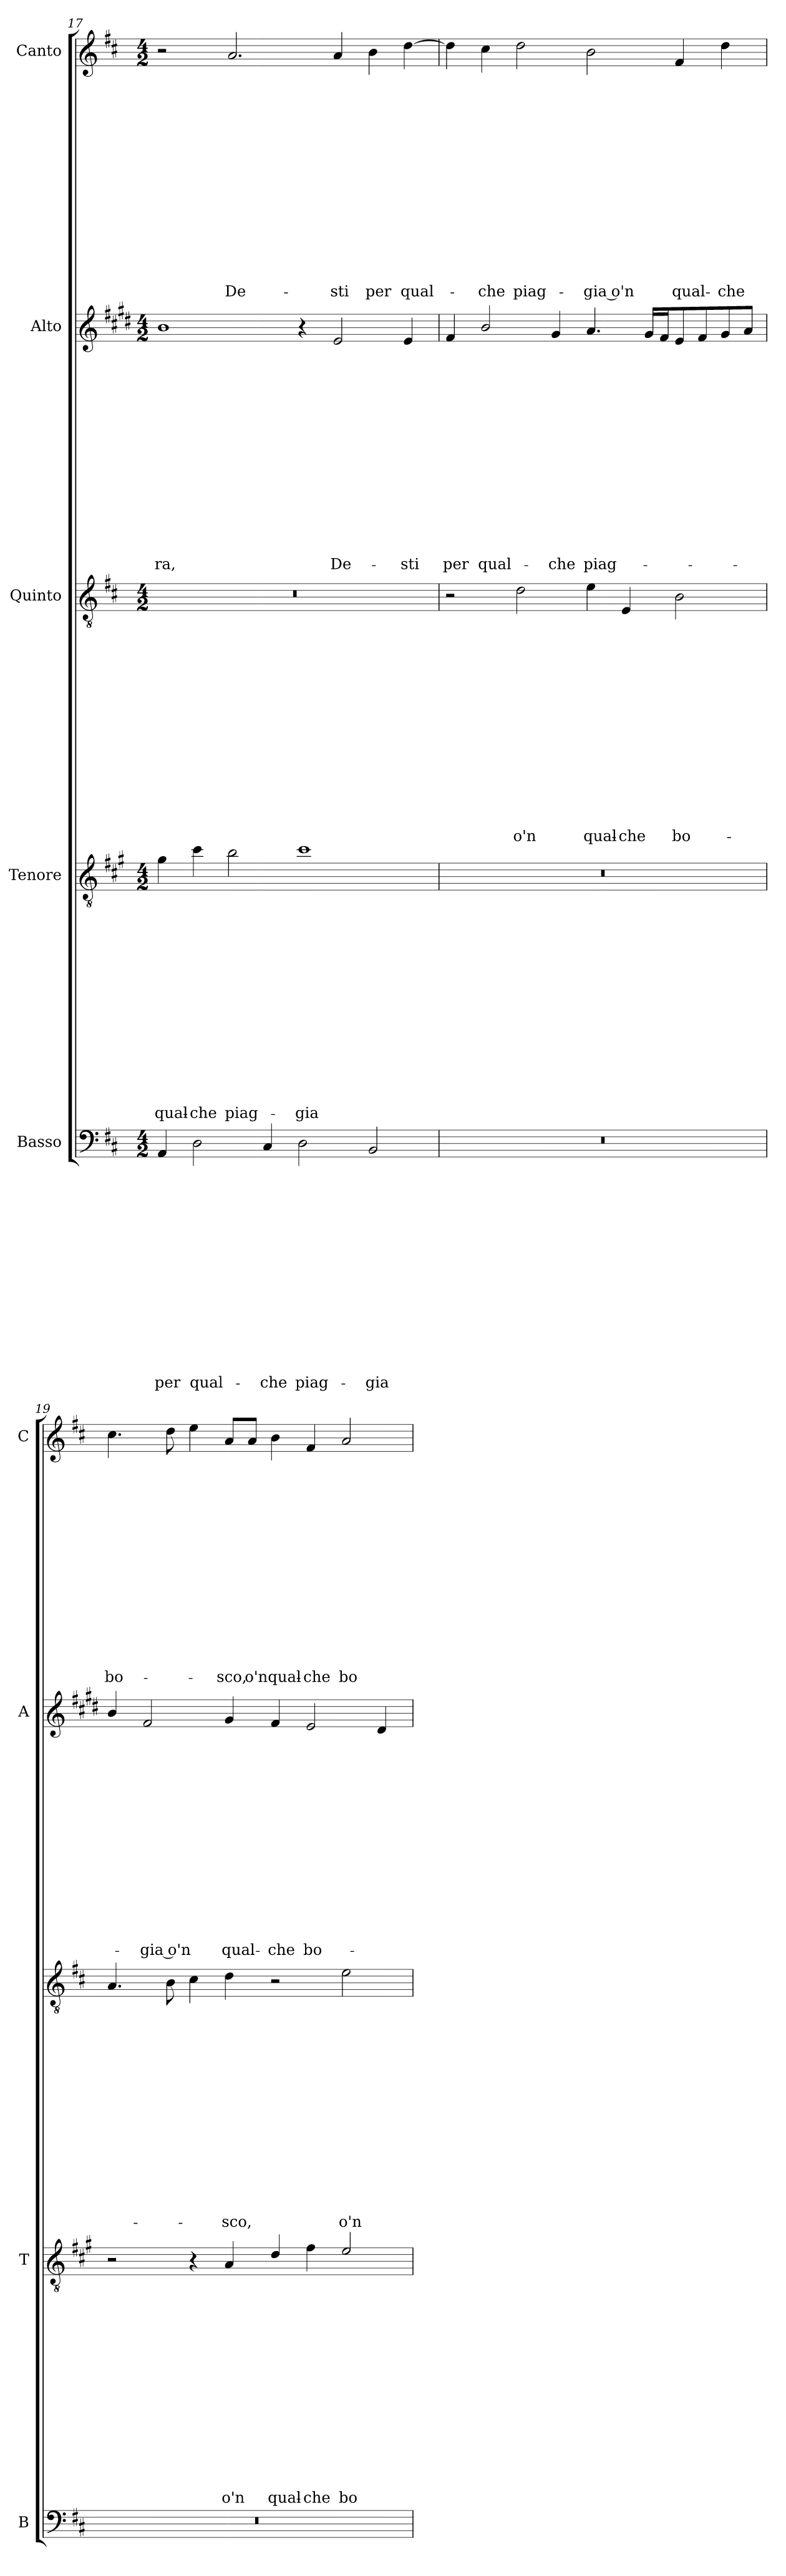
**kern	**text	**text	**text	**text	**text	**text	**text	**text	**text	**text	**text	**text	**text	**text	**text	**kern	**text	**text	**text	**text	**text	**text	**text	**text	**text	**text	**text	**text	**text	**text	**text	**kern	**text	**text	**text	**text	**text	**text	**text	**text	**text	**text	**text	**text	**text	**text	**text	**kern	**text	**text	**text	**text	**text	**text	**text	**text	**text	**text	**text	**text	**text	**text	**text	**kern	**text	**text	**text	**text	**text	**text	**text	**text	**text	**text	**text	**text	**text	**text	**text
*part5	*part5	*part5	*part5	*part5	*part5	*part5	*part5	*part5	*part5	*part5	*part5	*part5	*part5	*part5	*part5	*part4	*part4	*part4	*part4	*part4	*part4	*part4	*part4	*part4	*part4	*part4	*part4	*part4	*part4	*part4	*part4	*part3	*part3	*part3	*part3	*part3	*part3	*part3	*part3	*part3	*part3	*part3	*part3	*part3	*part3	*part3	*part3	*part2	*part2	*part2	*part2	*part2	*part2	*part2	*part2	*part2	*part2	*part2	*part2	*part2	*part2	*part2	*part2	*part1	*part1	*part1	*part1	*part1	*part1	*part1	*part1	*part1	*part1	*part1	*part1	*part1	*part1	*part1	*part1
*staff5	*staff5	*staff5	*staff5	*staff5	*staff5	*staff5	*staff5	*staff5	*staff5	*staff5	*staff5	*staff5	*staff5	*staff5	*staff5	*staff4	*staff4	*staff4	*staff4	*staff4	*staff4	*staff4	*staff4	*staff4	*staff4	*staff4	*staff4	*staff4	*staff4	*staff4	*staff4	*staff3	*staff3	*staff3	*staff3	*staff3	*staff3	*staff3	*staff3	*staff3	*staff3	*staff3	*staff3	*staff3	*staff3	*staff3	*staff3	*staff2	*staff2	*staff2	*staff2	*staff2	*staff2	*staff2	*staff2	*staff2	*staff2	*staff2	*staff2	*staff2	*staff2	*staff2	*staff2	*staff1	*staff1	*staff1	*staff1	*staff1	*staff1	*staff1	*staff1	*staff1	*staff1	*staff1	*staff1	*staff1	*staff1	*staff1	*staff1
*I"Basso	*	*	*	*	*	*	*	*	*	*	*	*	*	*	*	*I"Tenore	*	*	*	*	*	*	*	*	*	*	*	*	*	*	*	*I"Quinto	*	*	*	*	*	*	*	*	*	*	*	*	*	*	*	*I"Alto	*	*	*	*	*	*	*	*	*	*	*	*	*	*	*	*I"Canto	*	*	*	*	*	*	*	*	*	*	*	*	*	*	*
*I'B	*	*	*	*	*	*	*	*	*	*	*	*	*	*	*	*I'T	*	*	*	*	*	*	*	*	*	*	*	*	*	*	*	*	*	*	*	*	*	*	*	*	*	*	*	*	*	*	*	*I'A	*	*	*	*	*	*	*	*	*	*	*	*	*	*	*	*I'C	*	*	*	*	*	*	*	*	*	*	*	*	*	*	*
!!LO:LB:g=z
*clefF4	*	*	*	*	*	*	*	*	*	*	*	*	*	*	*	*clefGv2	*	*	*	*	*	*	*	*	*	*	*	*	*	*	*	*clefGv2	*	*	*	*	*	*	*	*	*	*	*	*	*	*	*	*clefG2	*	*	*	*	*	*	*	*	*	*	*	*	*	*	*	*clefG2	*	*	*	*	*	*	*	*	*	*	*	*	*	*	*
*	*	*	*	*	*	*	*	*	*	*	*	*	*	*	*	*ITrd4c7	*	*	*	*	*	*	*	*	*	*	*	*	*	*	*	*	*	*	*	*	*	*	*	*	*	*	*	*	*	*	*	*ITrd1c2	*	*	*	*	*	*	*	*	*	*	*	*	*	*	*	*	*	*	*	*	*	*	*	*	*	*	*	*	*	*	*
*k[f#c#]	*	*	*	*	*	*	*	*	*	*	*	*	*	*	*	*k[f#c#]	*	*	*	*	*	*	*	*	*	*	*	*	*	*	*	*k[f#c#]	*	*	*	*	*	*	*	*	*	*	*	*	*	*	*	*k[f#c#]	*	*	*	*	*	*	*	*	*	*	*	*	*	*	*	*k[f#c#]	*	*	*	*	*	*	*	*	*	*	*	*	*	*	*
*D:	*	*	*	*	*	*	*	*	*	*	*	*	*	*	*	*D:	*	*	*	*	*	*	*	*	*	*	*	*	*	*	*	*D:	*	*	*	*	*	*	*	*	*	*	*	*	*	*	*	*D:	*	*	*	*	*	*	*	*	*	*	*	*	*	*	*	*D:	*	*	*	*	*	*	*	*	*	*	*	*	*	*	*
*M4/2	*	*	*	*	*	*	*	*	*	*	*	*	*	*	*	*M4/2	*	*	*	*	*	*	*	*	*	*	*	*	*	*	*	*M4/2	*	*	*	*	*	*	*	*	*	*	*	*	*	*	*	*M4/2	*	*	*	*	*	*	*	*	*	*	*	*	*	*	*	*M4/2	*	*	*	*	*	*	*	*	*	*	*	*	*	*	*
=17	=17	=17	=17	=17	=17	=17	=17	=17	=17	=17	=17	=17	=17	=17	=17	=17	=17	=17	=17	=17	=17	=17	=17	=17	=17	=17	=17	=17	=17	=17	=17	=17	=17	=17	=17	=17	=17	=17	=17	=17	=17	=17	=17	=17	=17	=17	=17	=17	=17	=17	=17	=17	=17	=17	=17	=17	=17	=17	=17	=17	=17	=17	=17	=17	=17	=17	=17	=17	=17	=17	=17	=17	=17	=17	=17	=17	=17	=17	=17
!	!	!	!	!	!	!	!	!	!	!	!	!	!	!	!LO:LY:b	!	!	!	!	!	!	!	!	!	!	!	!	!	!	!	!LO:LY:b	!	!	!	!	!	!	!	!	!	!	!	!	!	!	!	!	!	!	!	!	!	!	!	!	!	!	!	!	!	!	!	!LO:LY:b	!	!	!	!	!	!	!	!	!	!	!	!	!	!	!	!
4AA/	.	.	.	.	.	.	.	.	.	.	.	.	.	.	per	4c#\	.	.	.	.	.	.	.	.	.	.	.	.	.	.	qual-	0r	.	.	.	.	.	.	.	.	.	.	.	.	.	.	.	1a	.	.	.	.	.	.	.	.	.	.	.	.	.	.	-ra,	2r	.	.	.	.	.	.	.	.	.	.	.	.	.	.	.
!	!	!	!	!	!	!	!	!	!	!	!	!	!	!	!LO:LY:b	!	!	!	!	!	!	!	!	!	!	!	!	!	!	!	!LO:LY:b	!	!	!	!	!	!	!	!	!	!	!	!	!	!	!	!	!	!	!	!	!	!	!	!	!	!	!	!	!	!	!	!	!	!	!	!	!	!	!	!	!	!	!	!	!	!	!	!
2D\	.	.	.	.	.	.	.	.	.	.	.	.	.	.	qual-	4f#\	.	.	.	.	.	.	.	.	.	.	.	.	.	.	-che	.	.	.	.	.	.	.	.	.	.	.	.	.	.	.	.	.	.	.	.	.	.	.	.	.	.	.	.	.	.	.	.	.	.	.	.	.	.	.	.	.	.	.	.	.	.	.	.
!	!	!	!	!	!	!	!	!	!	!	!	!	!	!	!	!	!	!	!	!	!	!	!	!	!	!	!	!	!	!	!LO:LY:b	!	!	!	!	!	!	!	!	!	!	!	!	!	!	!	!	!	!	!	!	!	!	!	!	!	!	!	!	!	!	!	!	!	!	!	!	!	!	!	!	!	!	!	!	!	!	!	!LO:LY:b
.	.	.	.	.	.	.	.	.	.	.	.	.	.	.	.	2e\	.	.	.	.	.	.	.	.	.	.	.	.	.	.	piag-	.	.	.	.	.	.	.	.	.	.	.	.	.	.	.	.	.	.	.	.	.	.	.	.	.	.	.	.	.	.	.	.	2.a/	.	.	.	.	.	.	.	.	.	.	.	.	.	.	De-
!	!	!	!	!	!	!	!	!	!	!	!	!	!	!	!LO:LY:b	!	!	!	!	!	!	!	!	!	!	!	!	!	!	!	!	!	!	!	!	!	!	!	!	!	!	!	!	!	!	!	!	!	!	!	!	!	!	!	!	!	!	!	!	!	!	!	!	!	!	!	!	!	!	!	!	!	!	!	!	!	!	!	!
4C#/	.	.	.	.	.	.	.	.	.	.	.	.	.	.	-che	.	.	.	.	.	.	.	.	.	.	.	.	.	.	.	.	.	.	.	.	.	.	.	.	.	.	.	.	.	.	.	.	.	.	.	.	.	.	.	.	.	.	.	.	.	.	.	.	.	.	.	.	.	.	.	.	.	.	.	.	.	.	.	.
!	!	!	!	!	!	!	!	!	!	!	!	!	!	!	!LO:LY:b	!	!	!	!	!	!	!	!	!	!	!	!	!	!	!	!LO:LY:b	!	!	!	!	!	!	!	!	!	!	!	!	!	!	!	!	!	!	!	!	!	!	!	!	!	!	!	!	!	!	!	!	!	!	!	!	!	!	!	!	!	!	!	!	!	!	!	!
2D\	.	.	.	.	.	.	.	.	.	.	.	.	.	.	piag-	1f#	.	.	.	.	.	.	.	.	.	.	.	.	.	.	-gia	.	.	.	.	.	.	.	.	.	.	.	.	.	.	.	.	4r	.	.	.	.	.	.	.	.	.	.	.	.	.	.	.	.	.	.	.	.	.	.	.	.	.	.	.	.	.	.	.
!	!	!	!	!	!	!	!	!	!	!	!	!	!	!	!	!	!	!	!	!	!	!	!	!	!	!	!	!	!	!	!	!	!	!	!	!	!	!	!	!	!	!	!	!	!	!	!	!	!	!	!	!	!	!	!	!	!	!	!	!	!	!	!LO:LY:b	!	!	!	!	!	!	!	!	!	!	!	!	!	!	!	!LO:LY:b
.	.	.	.	.	.	.	.	.	.	.	.	.	.	.	.	.	.	.	.	.	.	.	.	.	.	.	.	.	.	.	.	.	.	.	.	.	.	.	.	.	.	.	.	.	.	.	.	2d/	.	.	.	.	.	.	.	.	.	.	.	.	.	.	De-	4a/	.	.	.	.	.	.	.	.	.	.	.	.	.	.	-sti
!	!	!	!	!	!	!	!	!	!	!	!	!	!	!	!LO:LY:b	!	!	!	!	!	!	!	!	!	!	!	!	!	!	!	!	!	!	!	!	!	!	!	!	!	!	!	!	!	!	!	!	!	!	!	!	!	!	!	!	!	!	!	!	!	!	!	!	!	!	!	!	!	!	!	!	!	!	!	!	!	!	!	!LO:LY:b
2BB/	.	.	.	.	.	.	.	.	.	.	.	.	.	.	-gia	.	.	.	.	.	.	.	.	.	.	.	.	.	.	.	.	.	.	.	.	.	.	.	.	.	.	.	.	.	.	.	.	.	.	.	.	.	.	.	.	.	.	.	.	.	.	.	.	4b\	.	.	.	.	.	.	.	.	.	.	.	.	.	.	per
!	!	!	!	!	!	!	!	!	!	!	!	!	!	!	!	!	!	!	!	!	!	!	!	!	!	!	!	!	!	!	!	!	!	!	!	!	!	!	!	!	!	!	!	!	!	!	!	!	!	!	!	!	!	!	!	!	!	!	!	!	!	!	!LO:LY:b	!	!	!	!	!	!	!	!	!	!	!	!	!	!	!	!LO:LY:b
.	.	.	.	.	.	.	.	.	.	.	.	.	.	.	.	.	.	.	.	.	.	.	.	.	.	.	.	.	.	.	.	.	.	.	.	.	.	.	.	.	.	.	.	.	.	.	.	4d/	.	.	.	.	.	.	.	.	.	.	.	.	.	.	-sti	[4dd\	.	.	.	.	.	.	.	.	.	.	.	.	.	.	qual-
=18	=18	=18	=18	=18	=18	=18	=18	=18	=18	=18	=18	=18	=18	=18	=18	=18	=18	=18	=18	=18	=18	=18	=18	=18	=18	=18	=18	=18	=18	=18	=18	=18	=18	=18	=18	=18	=18	=18	=18	=18	=18	=18	=18	=18	=18	=18	=18	=18	=18	=18	=18	=18	=18	=18	=18	=18	=18	=18	=18	=18	=18	=18	=18	=18	=18	=18	=18	=18	=18	=18	=18	=18	=18	=18	=18	=18	=18	=18	=18
!	!	!	!	!	!	!	!	!	!	!	!	!	!	!	!	!	!	!	!	!	!	!	!	!	!	!	!	!	!	!	!	!	!	!	!	!	!	!	!	!	!	!	!	!	!	!	!	!	!	!	!	!	!	!	!	!	!	!	!	!	!	!	!LO:LY:b	!	!	!	!	!	!	!	!	!	!	!	!	!	!	!	!
0r	.	.	.	.	.	.	.	.	.	.	.	.	.	.	.	0r	.	.	.	.	.	.	.	.	.	.	.	.	.	.	.	2r	.	.	.	.	.	.	.	.	.	.	.	.	.	.	.	4e/	.	.	.	.	.	.	.	.	.	.	.	.	.	.	per	4dd\]	.	.	.	.	.	.	.	.	.	.	.	.	.	.	.
!	!	!	!	!	!	!	!	!	!	!	!	!	!	!	!	!	!	!	!	!	!	!	!	!	!	!	!	!	!	!	!	!	!	!	!	!	!	!	!	!	!	!	!	!	!	!	!	!	!	!	!	!	!	!	!	!	!	!	!	!	!	!	!LO:LY:b	!	!	!	!	!	!	!	!	!	!	!	!	!	!	!	!LO:LY:b
.	.	.	.	.	.	.	.	.	.	.	.	.	.	.	.	.	.	.	.	.	.	.	.	.	.	.	.	.	.	.	.	.	.	.	.	.	.	.	.	.	.	.	.	.	.	.	.	2a/	.	.	.	.	.	.	.	.	.	.	.	.	.	.	qual-	4cc#\	.	.	.	.	.	.	.	.	.	.	.	.	.	.	-che
!	!	!	!	!	!	!	!	!	!	!	!	!	!	!	!	!	!	!	!	!	!	!	!	!	!	!	!	!	!	!	!	!	!	!	!	!	!	!	!	!	!	!	!	!	!	!	!LO:LY:b	!	!	!	!	!	!	!	!	!	!	!	!	!	!	!	!	!	!	!	!	!	!	!	!	!	!	!	!	!	!	!	!LO:LY:b
.	.	.	.	.	.	.	.	.	.	.	.	.	.	.	.	.	.	.	.	.	.	.	.	.	.	.	.	.	.	.	.	2d\	.	.	.	.	.	.	.	.	.	.	.	.	.	.	o'n	.	.	.	.	.	.	.	.	.	.	.	.	.	.	.	.	2dd\	.	.	.	.	.	.	.	.	.	.	.	.	.	.	piag-
!	!	!	!	!	!	!	!	!	!	!	!	!	!	!	!	!	!	!	!	!	!	!	!	!	!	!	!	!	!	!	!	!	!	!	!	!	!	!	!	!	!	!	!	!	!	!	!	!	!	!	!	!	!	!	!	!	!	!	!	!	!	!	!LO:LY:b	!	!	!	!	!	!	!	!	!	!	!	!	!	!	!	!
.	.	.	.	.	.	.	.	.	.	.	.	.	.	.	.	.	.	.	.	.	.	.	.	.	.	.	.	.	.	.	.	.	.	.	.	.	.	.	.	.	.	.	.	.	.	.	.	4f#/	.	.	.	.	.	.	.	.	.	.	.	.	.	.	-che	.	.	.	.	.	.	.	.	.	.	.	.	.	.	.	.
!	!	!	!	!	!	!	!	!	!	!	!	!	!	!	!	!	!	!	!	!	!	!	!	!	!	!	!	!	!	!	!	!	!	!	!	!	!	!	!	!	!	!	!	!	!	!	!LO:LY:b	!	!	!	!	!	!	!	!	!	!	!	!	!	!	!	!LO:LY:b	!	!	!	!	!	!	!	!	!	!	!	!	!	!	!	!LO:LY:b
.	.	.	.	.	.	.	.	.	.	.	.	.	.	.	.	.	.	.	.	.	.	.	.	.	.	.	.	.	.	.	.	4e\	.	.	.	.	.	.	.	.	.	.	.	.	.	.	qual-	4.g/	.	.	.	.	.	.	.	.	.	.	.	.	.	.	piag-	2b\	.	.	.	.	.	.	.	.	.	.	.	.	.	.	-gia o'n
!	!	!	!	!	!	!	!	!	!	!	!	!	!	!	!	!	!	!	!	!	!	!	!	!	!	!	!	!	!	!	!	!	!	!	!	!	!	!	!	!	!	!	!	!	!	!	!LO:LY:b	!	!	!	!	!	!	!	!	!	!	!	!	!	!	!	!	!	!	!	!	!	!	!	!	!	!	!	!	!	!	!	!
.	.	.	.	.	.	.	.	.	.	.	.	.	.	.	.	.	.	.	.	.	.	.	.	.	.	.	.	.	.	.	.	4E/	.	.	.	.	.	.	.	.	.	.	.	.	.	.	-che	.	.	.	.	.	.	.	.	.	.	.	.	.	.	.	.	.	.	.	.	.	.	.	.	.	.	.	.	.	.	.	.
.	.	.	.	.	.	.	.	.	.	.	.	.	.	.	.	.	.	.	.	.	.	.	.	.	.	.	.	.	.	.	.	.	.	.	.	.	.	.	.	.	.	.	.	.	.	.	.	16f#/LL	.	.	.	.	.	.	.	.	.	.	.	.	.	.	.	.	.	.	.	.	.	.	.	.	.	.	.	.	.	.	.
.	.	.	.	.	.	.	.	.	.	.	.	.	.	.	.	.	.	.	.	.	.	.	.	.	.	.	.	.	.	.	.	.	.	.	.	.	.	.	.	.	.	.	.	.	.	.	.	16e/J	.	.	.	.	.	.	.	.	.	.	.	.	.	.	.	.	.	.	.	.	.	.	.	.	.	.	.	.	.	.	.
!	!	!	!	!	!	!	!	!	!	!	!	!	!	!	!	!	!	!	!	!	!	!	!	!	!	!	!	!	!	!	!	!	!	!	!	!	!	!	!	!	!	!	!	!	!	!	!LO:LY:b	!	!	!	!	!	!	!	!	!	!	!	!	!	!	!	!	!	!	!	!	!	!	!	!	!	!	!	!	!	!	!	!LO:LY:b
.	.	.	.	.	.	.	.	.	.	.	.	.	.	.	.	.	.	.	.	.	.	.	.	.	.	.	.	.	.	.	.	2B\	.	.	.	.	.	.	.	.	.	.	.	.	.	.	bo-	8d/	.	.	.	.	.	.	.	.	.	.	.	.	.	.	.	4f#/	.	.	.	.	.	.	.	.	.	.	.	.	.	.	qual-
.	.	.	.	.	.	.	.	.	.	.	.	.	.	.	.	.	.	.	.	.	.	.	.	.	.	.	.	.	.	.	.	.	.	.	.	.	.	.	.	.	.	.	.	.	.	.	.	8e/	.	.	.	.	.	.	.	.	.	.	.	.	.	.	.	.	.	.	.	.	.	.	.	.	.	.	.	.	.	.	.
!	!	!	!	!	!	!	!	!	!	!	!	!	!	!	!	!	!	!	!	!	!	!	!	!	!	!	!	!	!	!	!	!	!	!	!	!	!	!	!	!	!	!	!	!	!	!	!	!	!	!	!	!	!	!	!	!	!	!	!	!	!	!	!	!	!	!	!	!	!	!	!	!	!	!	!	!	!	!	!LO:LY:b
.	.	.	.	.	.	.	.	.	.	.	.	.	.	.	.	.	.	.	.	.	.	.	.	.	.	.	.	.	.	.	.	.	.	.	.	.	.	.	.	.	.	.	.	.	.	.	.	8f#/	.	.	.	.	.	.	.	.	.	.	.	.	.	.	.	4dd\	.	.	.	.	.	.	.	.	.	.	.	.	.	.	-che
.	.	.	.	.	.	.	.	.	.	.	.	.	.	.	.	.	.	.	.	.	.	.	.	.	.	.	.	.	.	.	.	.	.	.	.	.	.	.	.	.	.	.	.	.	.	.	.	8g/J	.	.	.	.	.	.	.	.	.	.	.	.	.	.	.	.	.	.	.	.	.	.	.	.	.	.	.	.	.	.	.
=19	=19	=19	=19	=19	=19	=19	=19	=19	=19	=19	=19	=19	=19	=19	=19	=19	=19	=19	=19	=19	=19	=19	=19	=19	=19	=19	=19	=19	=19	=19	=19	=19	=19	=19	=19	=19	=19	=19	=19	=19	=19	=19	=19	=19	=19	=19	=19	=19	=19	=19	=19	=19	=19	=19	=19	=19	=19	=19	=19	=19	=19	=19	=19	=19	=19	=19	=19	=19	=19	=19	=19	=19	=19	=19	=19	=19	=19	=19	=19
!	!	!	!	!	!	!	!	!	!	!	!	!	!	!	!	!	!	!	!	!	!	!	!	!	!	!	!	!	!	!	!	!	!	!	!	!	!	!	!	!	!	!	!	!	!	!	!	!	!	!	!	!	!	!	!	!	!	!	!	!	!	!	!	!	!	!	!	!	!	!	!	!	!	!	!	!	!	!	!LO:LY:b
0r	.	.	.	.	.	.	.	.	.	.	.	.	.	.	.	2r	.	.	.	.	.	.	.	.	.	.	.	.	.	.	.	4.A/	.	.	.	.	.	.	.	.	.	.	.	.	.	.	.	4a/	.	.	.	.	.	.	.	.	.	.	.	.	.	.	.	4.cc#\	.	.	.	.	.	.	.	.	.	.	.	.	.	.	bo-
!	!	!	!	!	!	!	!	!	!	!	!	!	!	!	!	!	!	!	!	!	!	!	!	!	!	!	!	!	!	!	!	!	!	!	!	!	!	!	!	!	!	!	!	!	!	!	!	!	!	!	!	!	!	!	!	!	!	!	!	!	!	!	!LO:LY:b	!	!	!	!	!	!	!	!	!	!	!	!	!	!	!	!
.	.	.	.	.	.	.	.	.	.	.	.	.	.	.	.	.	.	.	.	.	.	.	.	.	.	.	.	.	.	.	.	.	.	.	.	.	.	.	.	.	.	.	.	.	.	.	.	2e/	.	.	.	.	.	.	.	.	.	.	.	.	.	.	-gia o'n	.	.	.	.	.	.	.	.	.	.	.	.	.	.	.	.
.	.	.	.	.	.	.	.	.	.	.	.	.	.	.	.	.	.	.	.	.	.	.	.	.	.	.	.	.	.	.	.	8B\	.	.	.	.	.	.	.	.	.	.	.	.	.	.	.	.	.	.	.	.	.	.	.	.	.	.	.	.	.	.	.	8dd\	.	.	.	.	.	.	.	.	.	.	.	.	.	.	.
.	.	.	.	.	.	.	.	.	.	.	.	.	.	.	.	4r	.	.	.	.	.	.	.	.	.	.	.	.	.	.	.	4c#\	.	.	.	.	.	.	.	.	.	.	.	.	.	.	.	.	.	.	.	.	.	.	.	.	.	.	.	.	.	.	.	4ee\	.	.	.	.	.	.	.	.	.	.	.	.	.	.	.
!	!	!	!	!	!	!	!	!	!	!	!	!	!	!	!	!	!	!	!	!	!	!	!	!	!	!	!	!	!	!	!LO:LY:b	!	!	!	!	!	!	!	!	!	!	!	!	!	!	!	!LO:LY:b	!	!	!	!	!	!	!	!	!	!	!	!	!	!	!	!LO:LY:b	!	!	!	!	!	!	!	!	!	!	!	!	!	!	!	!LO:LY:b
.	.	.	.	.	.	.	.	.	.	.	.	.	.	.	.	4D/	.	.	.	.	.	.	.	.	.	.	.	.	.	.	o'n	4d\	.	.	.	.	.	.	.	.	.	.	.	.	.	.	-sco,	4f#/	.	.	.	.	.	.	.	.	.	.	.	.	.	.	qual-	8a/L	.	.	.	.	.	.	.	.	.	.	.	.	.	.	-sco,
!	!	!	!	!	!	!	!	!	!	!	!	!	!	!	!	!	!	!	!	!	!	!	!	!	!	!	!	!	!	!	!	!	!	!	!	!	!	!	!	!	!	!	!	!	!	!	!	!	!	!	!	!	!	!	!	!	!	!	!	!	!	!	!	!	!	!	!	!	!	!	!	!	!	!	!	!	!	!	!LO:LY:b
.	.	.	.	.	.	.	.	.	.	.	.	.	.	.	.	.	.	.	.	.	.	.	.	.	.	.	.	.	.	.	.	.	.	.	.	.	.	.	.	.	.	.	.	.	.	.	.	.	.	.	.	.	.	.	.	.	.	.	.	.	.	.	.	8a/J	.	.	.	.	.	.	.	.	.	.	.	.	.	.	o'n
!	!	!	!	!	!	!	!	!	!	!	!	!	!	!	!	!	!	!	!	!	!	!	!	!	!	!	!	!	!	!	!LO:LY:b	!	!	!	!	!	!	!	!	!	!	!	!	!	!	!	!	!	!	!	!	!	!	!	!	!	!	!	!	!	!	!	!LO:LY:b	!	!	!	!	!	!	!	!	!	!	!	!	!	!	!	!LO:LY:b
.	.	.	.	.	.	.	.	.	.	.	.	.	.	.	.	4G/	.	.	.	.	.	.	.	.	.	.	.	.	.	.	qual-	2r	.	.	.	.	.	.	.	.	.	.	.	.	.	.	.	4e/	.	.	.	.	.	.	.	.	.	.	.	.	.	.	-che	4b\	.	.	.	.	.	.	.	.	.	.	.	.	.	.	qual-
!	!	!	!	!	!	!	!	!	!	!	!	!	!	!	!	!	!	!	!	!	!	!	!	!	!	!	!	!	!	!	!LO:LY:b	!	!	!	!	!	!	!	!	!	!	!	!	!	!	!	!	!	!	!	!	!	!	!	!	!	!	!	!	!	!	!	!LO:LY:b	!	!	!	!	!	!	!	!	!	!	!	!	!	!	!	!LO:LY:b
.	.	.	.	.	.	.	.	.	.	.	.	.	.	.	.	4B\	.	.	.	.	.	.	.	.	.	.	.	.	.	.	-che	.	.	.	.	.	.	.	.	.	.	.	.	.	.	.	.	2d/	.	.	.	.	.	.	.	.	.	.	.	.	.	.	bo-	4f#/	.	.	.	.	.	.	.	.	.	.	.	.	.	.	-che
!	!	!	!	!	!	!	!	!	!	!	!	!	!	!	!	!	!	!	!	!	!	!	!	!	!	!	!	!	!	!	!LO:LY:b	!	!	!	!	!	!	!	!	!	!	!	!	!	!	!	!LO:LY:b	!	!	!	!	!	!	!	!	!	!	!	!	!	!	!	!	!	!	!	!	!	!	!	!	!	!	!	!	!	!	!	!LO:LY:b
.	.	.	.	.	.	.	.	.	.	.	.	.	.	.	.	2A/	.	.	.	.	.	.	.	.	.	.	.	.	.	.	bo-	2e\	.	.	.	.	.	.	.	.	.	.	.	.	.	.	o'n	.	.	.	.	.	.	.	.	.	.	.	.	.	.	.	.	2a/	.	.	.	.	.	.	.	.	.	.	.	.	.	.	bo-
.	.	.	.	.	.	.	.	.	.	.	.	.	.	.	.	.	.	.	.	.	.	.	.	.	.	.	.	.	.	.	.	.	.	.	.	.	.	.	.	.	.	.	.	.	.	.	.	4c#/	.	.	.	.	.	.	.	.	.	.	.	.	.	.	.	.	.	.	.	.	.	.	.	.	.	.	.	.	.	.	.
=	=	=	=	=	=	=	=	=	=	=	=	=	=	=	=	=	=	=	=	=	=	=	=	=	=	=	=	=	=	=	=	=	=	=	=	=	=	=	=	=	=	=	=	=	=	=	=	=	=	=	=	=	=	=	=	=	=	=	=	=	=	=	=	=	=	=	=	=	=	=	=	=	=	=	=	=	=	=	=
*-	*-	*-	*-	*-	*-	*-	*-	*-	*-	*-	*-	*-	*-	*-	*-	*-	*-	*-	*-	*-	*-	*-	*-	*-	*-	*-	*-	*-	*-	*-	*-	*-	*-	*-	*-	*-	*-	*-	*-	*-	*-	*-	*-	*-	*-	*-	*-	*-	*-	*-	*-	*-	*-	*-	*-	*-	*-	*-	*-	*-	*-	*-	*-	*-	*-	*-	*-	*-	*-	*-	*-	*-	*-	*-	*-	*-	*-	*-	*-
